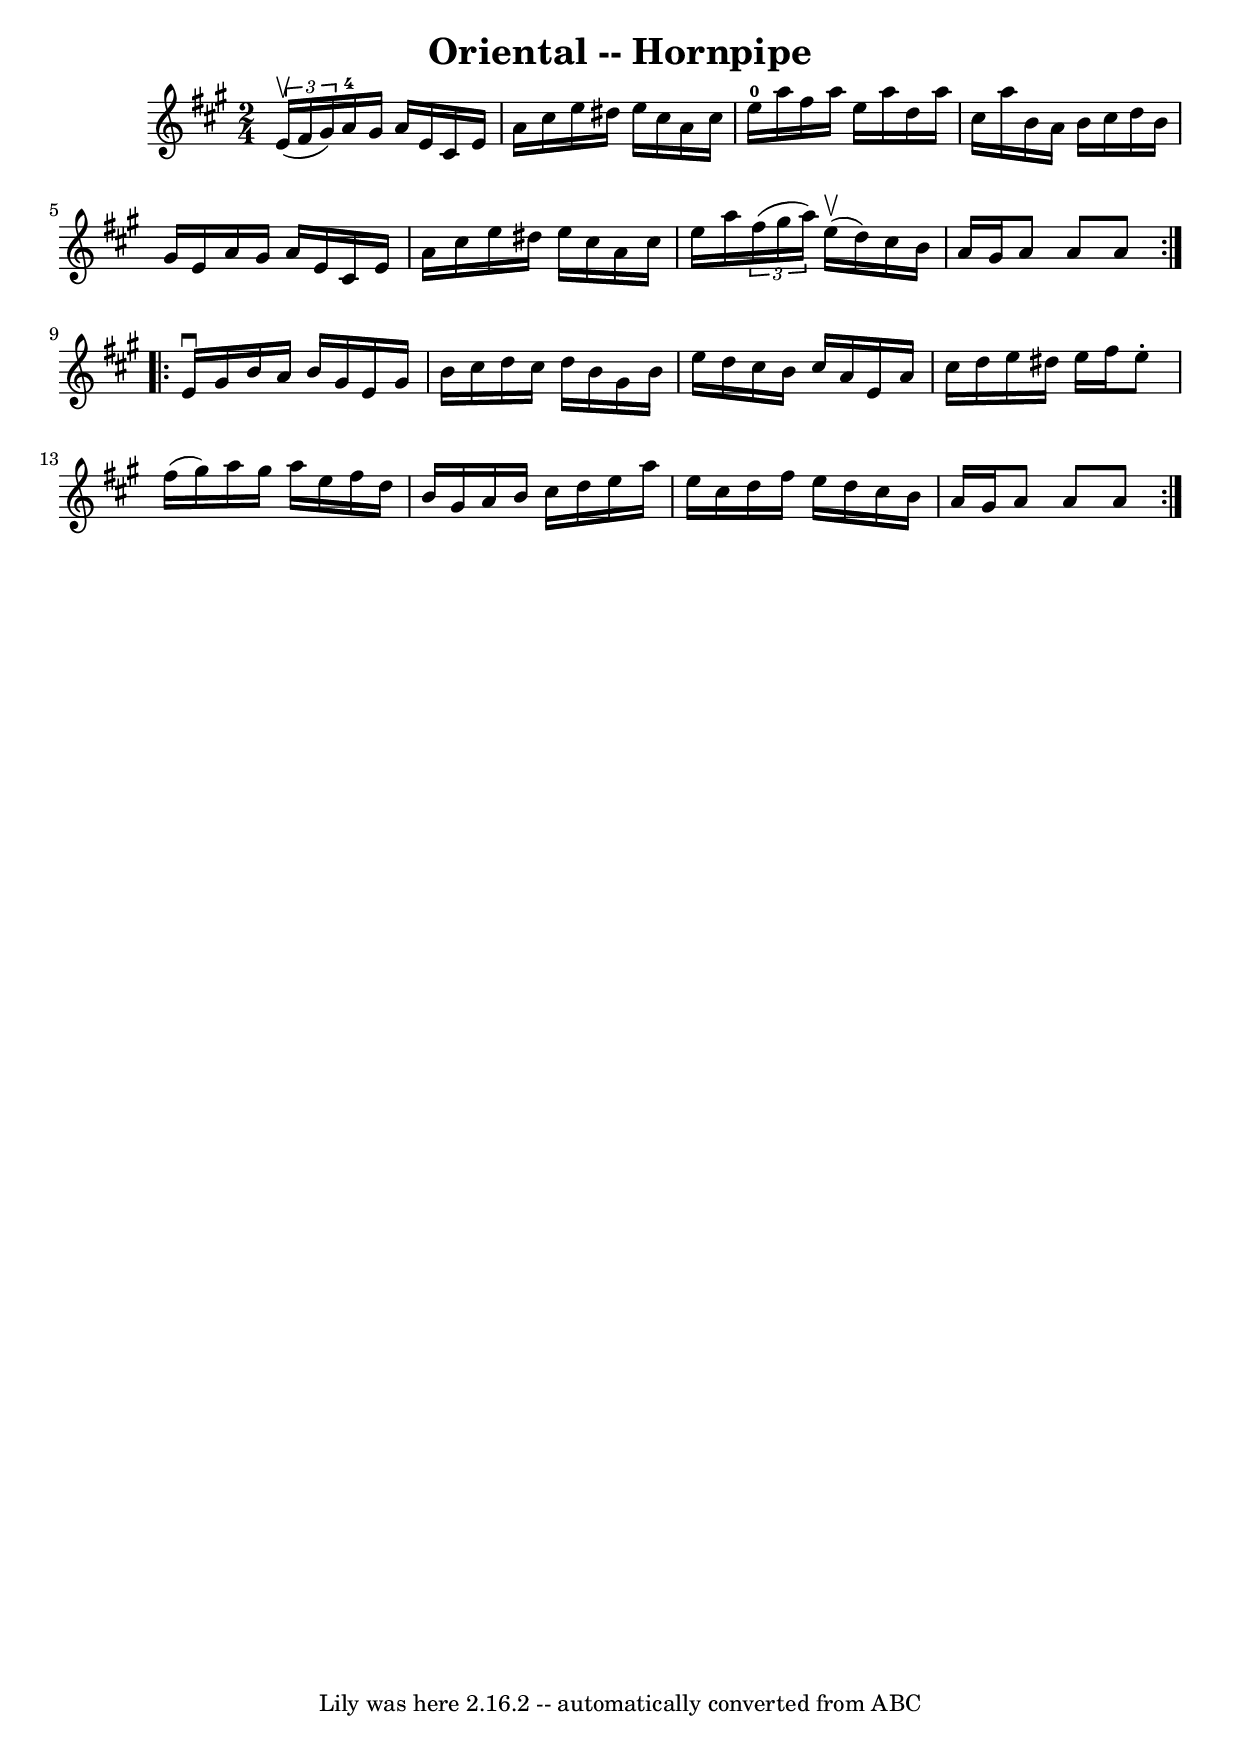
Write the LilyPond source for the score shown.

\version "2.7.40"
\include "Mammoth.ily"
\header {
	%% book = "Cole's 1000 Fiddle Tunes"
	crossRefNumber = "1"
	footnotes = ""
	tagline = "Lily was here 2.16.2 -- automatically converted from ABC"
	title = "Oriental -- Hornpipe"
}
voicedefault =  {


\repeat volta 2 {
\time 2/4 \key a \major   \times 2/3 { e'16 (^\upbow fis'16 gis'16) } 
|
 a'16-4 gis'16 a'16 e'16 cis'16 e'16 a'16    
cis''16  |
 e''16 dis''16 e''16 cis''16 a'16 cis''16    
e''16-0 a''16  |
 fis''16 a''16 e''16 a''16 d''16    
a''16 cis''16 a''16  |
 b'16 a'16 b'16 cis''16 d''16  
 b'16 gis'16 e'16  |
 a'16 gis'16 a'16 e'16 cis'16 
 e'16 a'16 cis''16  |
 e''16 dis''16 e''16 cis''16    
a'16 cis''16 e''16 a''16  |
   \times 2/3 { fis''16 (
gis''16 a''16) } e''16 (^\upbow d''16) cis''16 b'16 a'16 
 gis'16  |
 a'8 a'8 a'8  }     \repeat volta 2 { e'16 
^\downbow gis'16  |
 b'16 a'16 b'16 gis'16 e'16 gis'16 
 b'16 cis''16  |
 d''16 cis''16 d''16 b'16 gis'16    
b'16 e''16 d''16  |
 cis''16 b'16 cis''16 a'16 e'16   
 a'16 cis''16 d''16  |
 e''16 dis''16 e''16 fis''16    
e''8 -. fis''16 (gis''16) |
 a''16 gis''16 a''16    
e''16 fis''16 d''16 b'16 gis'16  |
 a'16 b'16 cis''16 
 d''16 e''16 a''16 e''16 cis''16  |
 d''16 fis''16    
e''16 d''16 cis''16 b'16 a'16 gis'16  |
 a'8 a'8    
a'8  }   
}

\score{
    <<

	\context Staff="default"
	{
	    \voicedefault 
	}

    >>
	\layout {
	}
	\midi {}
}
